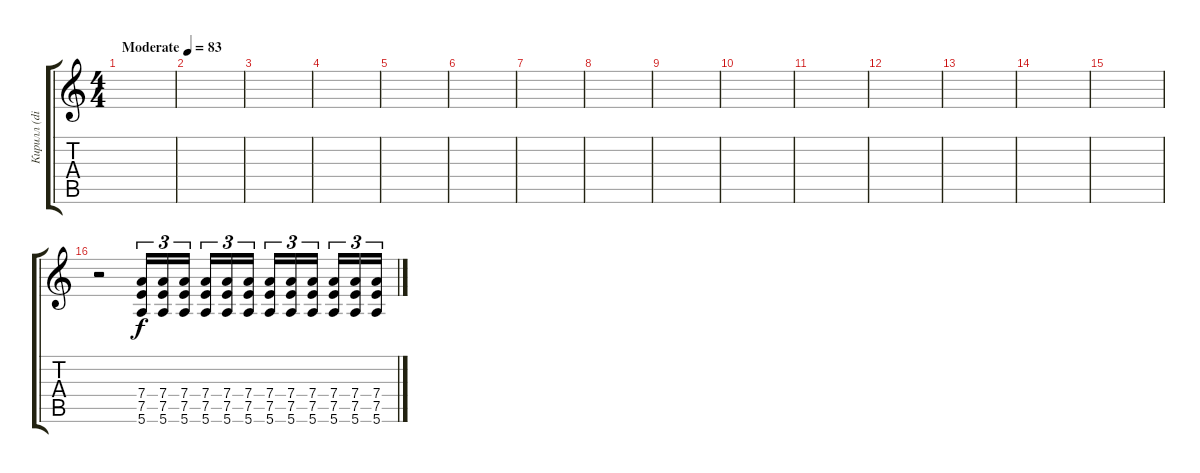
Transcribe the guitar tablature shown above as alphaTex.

\track ("Кирилл (distr)" "Кирилл (di") {instrument distortionguitar}
\staff {score tabs}
\tuning (E4 B3 G3 D3 A2 E2) {hide}
\ts (4 4)
\tempo (83 "Moderate")
\clef g2
\ks c
|
|
|
|
|
|
|
|
|
|
|
|
|
|
|
r.2 (7.4 7.5 5.6).16{tu (3 2)} (7.4 7.5 5.6).16{tu (3 2)} (7.4 7.5 5.6).16{tu (3 2) beam splitsecondary} (7.4 7.5 5.6).16{tu (3 2)} (7.4 7.5 5.6).16{tu (3 2)} (7.4 7.5 5.6).16{tu (3 2)} (7.4 7.5 5.6).16{tu (3 2)} (7.4 7.5 5.6).16{tu (3 2)} (7.4 7.5 5.6).16{tu (3 2) beam splitsecondary} (7.4 7.5 5.6).16{tu (3 2)} (7.4 7.5 5.6).16{tu (3 2)} (7.4 7.5 5.6).16{tu (3 2)}
